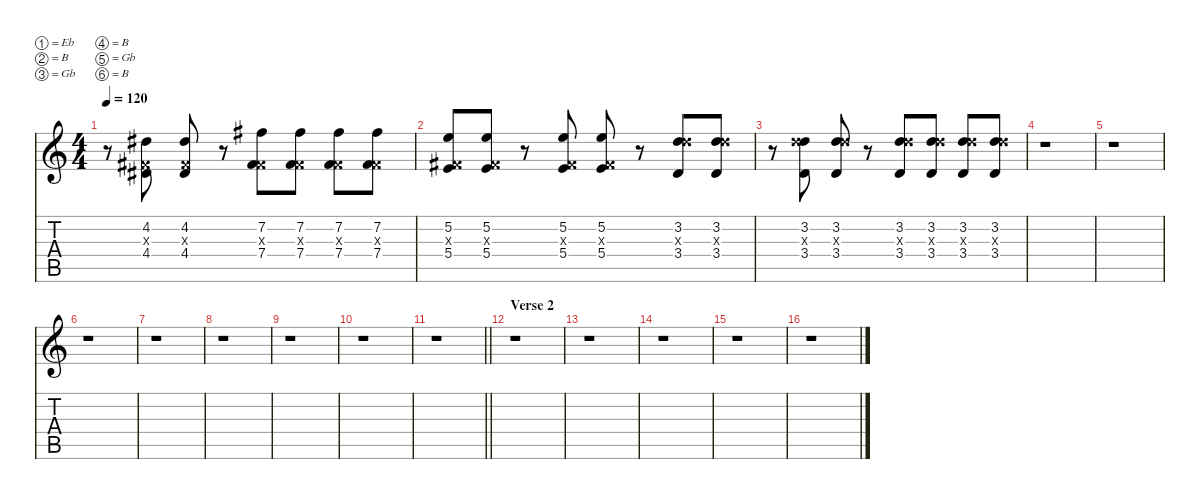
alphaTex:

\defaultSystemsLayout 4
\hideDynamics
\bracketExtendMode nobrackets
\singleTrackTrackNamePolicy hidden
\multiTrackTrackNamePolicy hidden
\firstSystemTrackNameMode fullname
\firstSystemTrackNameOrientation horizontal
\otherSystemsTrackNameOrientation horizontal
\track ("Lead Guitar 1" "dist.guit.") {instrument distortionguitar}
\staff {score tabs}
\tuning (Eb4 B3 Gb3 B2 Gb2 B1)
\ts (4 4)
\tempo 120
\clef g2
\ks c
r.8{dy f beam Down} (4.2{acc #} 0.3{x acc #} 4.4{acc #}).8{beam Up} (4.2{acc #} 0.3{x acc #} 4.4{acc #}).8{beam Up} r.8{beam Up} (7.2{acc #} 0.3{x acc #} 7.4{acc #}).8{beam Down} (7.2{acc #} 0.3{x acc #} 7.4{acc #}).8{beam Down} (7.2{acc #} 0.3{x acc #} 7.4{acc #}).8{beam Down} (7.2{acc #} 0.3{x acc #} 7.4{acc #}).8{beam Down} |
(5.2 0.3{x acc #} 5.4).8{beam Up} (5.2 0.3{x acc #} 5.4).8{beam Up} r.8{beam Up} (5.2 0.3{x acc #} 5.4).8{beam Up} (5.2 0.3{x acc #} 5.4).8{beam Up} r.8{beam Up} (3.2 8.3{x} 3.4).8{beam Up} (3.2 8.3{x} 3.4).8{beam Up} |
r.8{beam Down} (3.2 8.3{x} 3.4).8{beam Up} (3.2 8.3{x} 3.4).8{beam Up} r.8{beam Up} (3.2 8.3{x} 3.4).8{beam Up} (3.2 8.3{x} 3.4).8{beam Up} (3.2 8.3{x} 3.4).8{beam Up} (3.2 8.3{x} 3.4).8{beam Up} |
r.1{beam Down} |
r.1{beam Down} |
r.1{beam Down} |
r.1{beam Down} |
r.1{beam Down} |
r.1{beam Down} |
r.1{beam Down} |
\barLineRight lightlight
r.1{beam Down} |
\section ("" "Verse 2")
r.1{beam Down} |
r.1{beam Down} |
r.1{beam Down} |
r.1{beam Down} |
r.1{beam Down}
